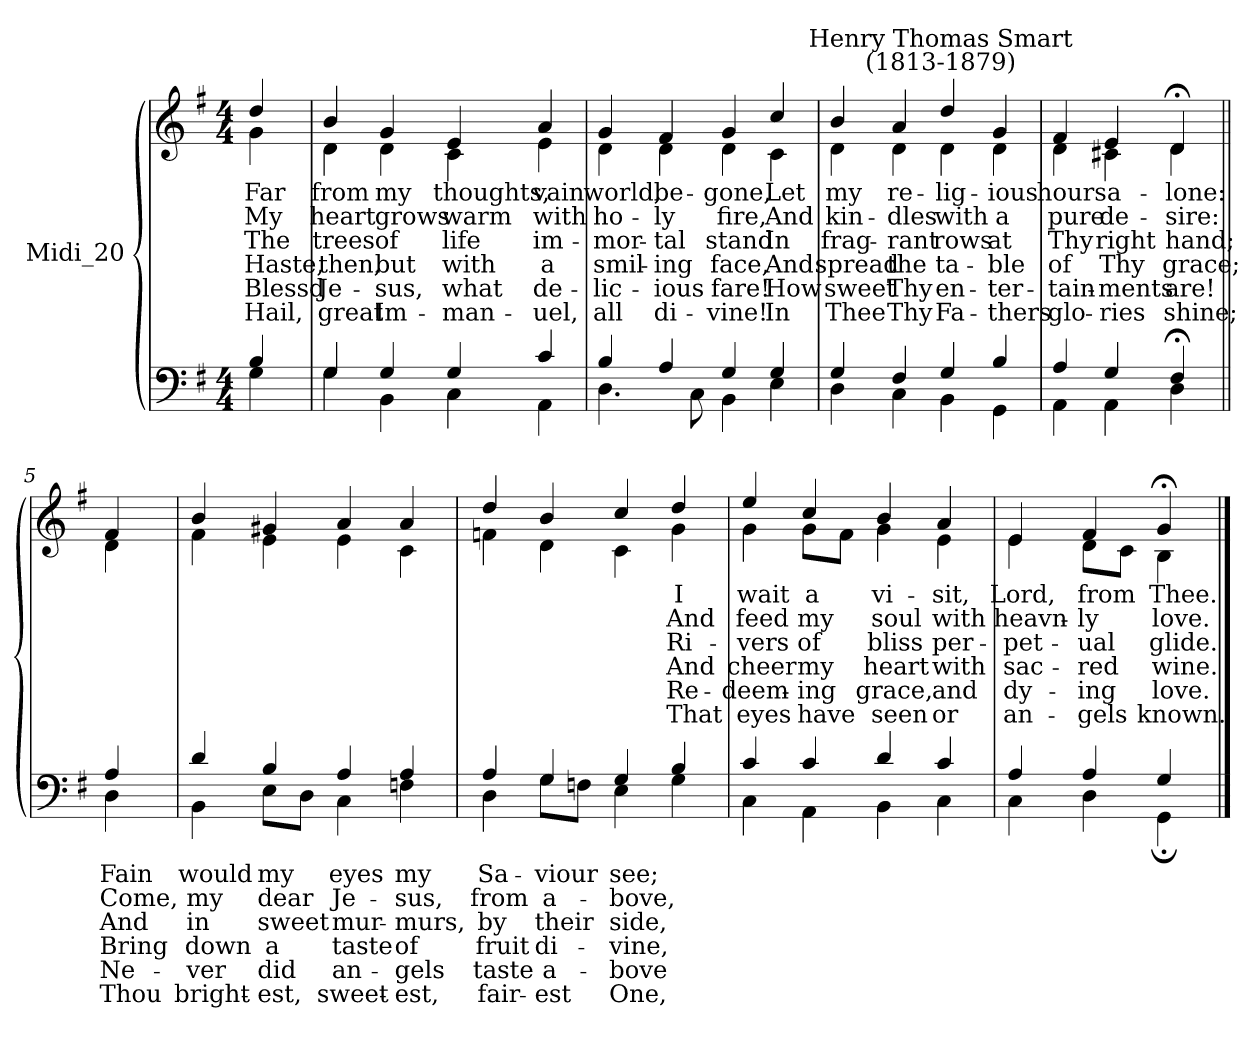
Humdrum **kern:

**kern	**text	**text	**text	**text	**text	**text	**kern	**text	**text	**text	**text	**text	**text
*part2	*part2	*part2	*part2	*part2	*part2	*part2	*part1	*part1	*part1	*part1	*part1	*part1	*part1
*staff2	*staff2	*staff2	*staff2	*staff2	*staff2	*staff2	*staff1	*staff1	*staff1	*staff1	*staff1	*staff1	*staff1
*I"Midi_20	*	*	*	*	*	*	*I"Midi_20	*	*	*	*	*	*
*clefF4	*	*	*	*	*	*	*clefG2	*	*	*	*	*	*
*k[f#]	*	*	*	*	*	*	*k[f#]	*	*	*	*	*	*
*G:	*	*	*	*	*	*	*G:	*	*	*	*	*	*
*M4/4	*	*	*	*	*	*	*M4/4	*	*	*	*	*	*
=	=	=	=	=	=	=	=	=	=	=	=	=	=
*^	*	*	*	*	*	*	*	*	*	*	*	*	*
!	!	!	!	!	!	!	!	!LO:TX:a:cj:t=Far from my thoughts, vain world, begone	!	!	!	!	!	!
!	!	!	!	!	!	!	!	!LO:TX:a:cj:t=Isaac Watts\n(1674-1748)	!	!	!	!	!	!
!	!	!	!	!	!	!	!	!LO:TX:a:t=Hampton 88. 88 (L.M.)	!	!	!	!	!	!
!	!	!	!	!	!	!	!	!	!LO:LY:b	!LO:LY:b	!LO:LY:b	!LO:LY:b	!LO:LY:b	!LO:LY:b
*	*	*	*	*	*	*	*	*^	*	*	*	*	*	*
4B/	4G\	.	.	.	.	.	.	4dd/	4g\	Far	My	The	Haste,	Blessd	Hail,
=1	=1	=1	=1	=1	=1	=1	=1	=1	=1	=1	=1	=1	=1	=1	=1
!	!	!	!	!	!	!	!	!	!	!LO:LY:b	!LO:LY:b	!LO:LY:b	!LO:LY:b	!LO:LY:b	!LO:LY:b
4G/	4G\	.	.	.	.	.	.	4b/	4d\	from	heart	trees	then,	Je-	-great
!	!	!	!	!	!	!	!	!	!	!LO:LY:b	!LO:LY:b	!LO:LY:b	!LO:LY:b	!LO:LY:b	!LO:LY:b
4G/	4BB\	.	.	.	.	.	.	4g/	4d\	my	grows	of	but	sus,	Im-
!	!	!	!	!	!	!	!	!	!	!LO:LY:b	!LO:LY:b	!LO:LY:b	!LO:LY:b	!LO:LY:b	!LO:LY:b
4G/	4C\	.	.	.	.	.	.	4e/	4c\	-thoughts,	warm	life	with	what	man-
!	!	!	!	!	!	!	!	!	!	!LO:LY:b	!LO:LY:b	!LO:LY:b	!LO:LY:b	!LO:LY:b	!LO:LY:b
4c/	4AA\	.	.	.	.	.	.	4a/	4e\	-vain	with	im-	-a	de-	-uel,
=2	=2	=2	=2	=2	=2	=2	=2	=2	=2	=2	=2	=2	=2	=2	=2
!	!	!	!	!	!	!	!	!	!	!LO:LY:b	!LO:LY:b	!LO:LY:b	!LO:LY:b	!LO:LY:b	!LO:LY:b
4B/	4.D\	.	.	.	.	.	.	4g/	4d\	world,	ho-	-mor-	-smil-	-lic-	-all
!	!	!	!	!	!	!	!	!	!	!LO:LY:b	!LO:LY:b	!LO:LY:b	!LO:LY:b	!LO:LY:b	!LO:LY:b
4A/	.	.	.	.	.	.	.	4f#/	4d\	be-	-ly	tal	ing	ious	di-
.	8C\	.	.	.	.	.	.	.	.	.	.	.	.	.	.
!	!	!	!	!	!	!	!	!	!	!LO:LY:b	!LO:LY:b	!LO:LY:b	!LO:LY:b	!LO:LY:b	!LO:LY:b
4G/	4BB\	.	.	.	.	.	.	4g/	4d\	-gone,	fire,	stand	face,	fare!	vine!
!	!	!	!	!	!	!	!	!	!	!LO:LY:b	!LO:LY:b	!LO:LY:b	!LO:LY:b	!LO:LY:b	!LO:LY:b
4G/	4E\	.	.	.	.	.	.	4cc/	4c\	Let	And	In	And	How	In
=3	=3	=3	=3	=3	=3	=3	=3	=3	=3	=3	=3	=3	=3	=3	=3
!	!	!	!	!	!	!	!	!	!	!LO:LY:b	!LO:LY:b	!LO:LY:b	!LO:LY:b	!LO:LY:b	!LO:LY:b
4G/	4D\	.	.	.	.	.	.	4b/	4d\	my	kin-	-frag-	-spread	sweet	Thee
!	!	!	!	!	!	!	!	!	!	!LO:LY:b	!LO:LY:b	!LO:LY:b	!LO:LY:b	!LO:LY:b	!LO:LY:b
4F#/	4C\	.	.	.	.	.	.	4a/	4d\	re-	-dles	rant	the	Thy	Thy
!	!	!	!	!	!	!	!	!LO:TX:a:cj:t=Henry Thomas Smart\n(1813-1879)	!	!	!	!	!	!	!
!	!	!	!	!	!	!	!	!	!	!LO:LY:b	!LO:LY:b	!LO:LY:b	!LO:LY:b	!LO:LY:b	!LO:LY:b
4G/	4BB\	.	.	.	.	.	.	4dd/	4d\	lig-	-with	rows	ta-	-en-	-Fa-
!	!	!	!	!	!	!	!	!	!	!LO:LY:b	!LO:LY:b	!LO:LY:b	!LO:LY:b	!LO:LY:b	!LO:LY:b
4B/	4GG\	.	.	.	.	.	.	4g/	4d\	-ious	a	at	ble	ter-	-thers
=4	=4	=4	=4	=4	=4	=4	=4	=4	=4	=4	=4	=4	=4	=4	=4
!	!	!	!	!	!	!	!	!	!	!LO:LY:b	!LO:LY:b	!LO:LY:b	!LO:LY:b	!LO:LY:b	!LO:LY:b
4A/	4AA\	.	.	.	.	.	.	4f#/	4d\	hours	pure	Thy	of	tain-	-glo-
!	!	!	!	!	!	!	!	!	!	!LO:LY:b	!LO:LY:b	!LO:LY:b	!LO:LY:b	!LO:LY:b	!LO:LY:b
4G/	4AA\	.	.	.	.	.	.	4e/	4c#X\	-a-	-de-	-right	Thy	ments	ries
!	!	!	!	!	!	!	!	!	!	!LO:LY:b	!LO:LY:b	!LO:LY:b	!LO:LY:b	!LO:LY:b	!LO:LY:b
4F#;</	4D\	.	.	.	.	.	.	4d;</	4d\	lone:	sire:	hand;	grace;	are!	shine;
!!LO:LB:g=z	!!
=5||	=5||	=5||	=5||	=5||	=5||	=5||	=5||	=5||	=5||	=5||	=5||	=5||	=5||	=5||	=5||
!	!	!LO:LY:a	!LO:LY:a	!LO:LY:a	!LO:LY:a	!LO:LY:a	!LO:LY:a	!	!	!	!	!	!	!	!
4A/	4D\	Fain	Come,	And	Bring	Ne-	-Thou	4f#/	4d\	.	.	.	.	.	.
=6	=6	=6	=6	=6	=6	=6	=6	=6	=6	=6	=6	=6	=6	=6	=6
!	!	!LO:LY:a	!LO:LY:a	!LO:LY:a	!LO:LY:a	!LO:LY:a	!LO:LY:a	!	!	!	!	!	!	!	!
4d/	4BB\	would	my	in	down	ver	bright-	4b/	4f#\	.	.	.	.	.	.
!	!	!LO:LY:a	!LO:LY:a	!LO:LY:a	!LO:LY:a	!LO:LY:a	!LO:LY:a	!	!	!	!	!	!	!	!
4B/	8E\L	-my	dear	sweet	a	did	est,	4g#X/	4e\	.	.	.	.	.	.
.	8D\J	.	.	.	.	.	.	.	.	.	.	.	.	.	.
!	!	!LO:LY:a	!LO:LY:a	!LO:LY:a	!LO:LY:a	!LO:LY:a	!LO:LY:a	!	!	!	!	!	!	!	!
4A/	4C\	eyes	Je-	-mur-	-taste	an-	-sweet-	4a/	4e\	.	.	.	.	.	.
!	!	!LO:LY:a	!LO:LY:a	!LO:LY:a	!LO:LY:a	!LO:LY:a	!LO:LY:a	!	!	!	!	!	!	!	!
4A/	4Fn\	-my	sus,	murs,	of	gels	est,	4a/	4c\	.	.	.	.	.	.
=7	=7	=7	=7	=7	=7	=7	=7	=7	=7	=7	=7	=7	=7	=7	=7
!	!	!LO:LY:a	!LO:LY:a	!LO:LY:a	!LO:LY:a	!LO:LY:a	!LO:LY:a	!	!	!	!	!	!	!	!
4A/	4D\	Sa-	-from	by	fruit	taste	fair-	4dd/	4fn\	.	.	.	.	.	.
!	!	!LO:LY:a	!LO:LY:a	!LO:LY:a	!LO:LY:a	!LO:LY:a	!LO:LY:a	!	!	!	!	!	!	!	!
4G/	8G\L	-viour	a-	their	di-	a-	est	4b/	4d\	.	.	.	.	.	.
.	8Fn\J	.	.	.	.	.	.	.	.	.	.	.	.	.	.
!	!	!LO:LY:a	!LO:LY:a	!LO:LY:a	!LO:LY:a	!LO:LY:a	!LO:LY:a	!	!	!	!	!	!	!	!
4G/	4E\	see;	bove,	side,	vine,	bove	One,	4cc/	4c\	.	.	.	.	.	.
!	!	!	!	!	!	!	!	!	!	!LO:LY:b	!LO:LY:b	!LO:LY:b	!LO:LY:b	!LO:LY:b	!LO:LY:b
4B/	4G\	.	.	.	.	.	.	4dd/	4g\	I	And	Ri-	-And	Re-	-That
=8	=8	=8	=8	=8	=8	=8	=8	=8	=8	=8	=8	=8	=8	=8	=8
!	!	!	!	!	!	!	!	!	!	!LO:LY:b	!LO:LY:b	!LO:LY:b	!LO:LY:b	!LO:LY:b	!LO:LY:b
4c/	4C\	.	.	.	.	.	.	4ee/	4g\	wait	feed	vers	cheer	deem-	-eyes
!	!	!	!	!	!	!	!	!	!	!LO:LY:b	!LO:LY:b	!LO:LY:b	!LO:LY:b	!LO:LY:b	!LO:LY:b
4c/	4AA\	.	.	.	.	.	.	4cc/	8g\L	a	my	of	my	ing	have
.	.	.	.	.	.	.	.	.	8f#\J	.	.	.	.	.	.
!	!	!	!	!	!	!	!	!	!	!LO:LY:b	!LO:LY:b	!LO:LY:b	!LO:LY:b	!LO:LY:b	!LO:LY:b
4d/	4BB\	.	.	.	.	.	.	4b/	4g\	vi-	-soul	bliss	heart	grace,	seen
!	!	!	!	!	!	!	!	!	!	!LO:LY:b	!LO:LY:b	!LO:LY:b	!LO:LY:b	!LO:LY:b	!LO:LY:b
4c/	4C\	.	.	.	.	.	.	4a/	4e\	sit,	with	per-	-with	and	or
=9	=9	=9	=9	=9	=9	=9	=9	=9	=9	=9	=9	=9	=9	=9	=9
!	!	!	!	!	!	!	!	!	!	!LO:LY:b	!LO:LY:b	!LO:LY:b	!LO:LY:b	!LO:LY:b	!LO:LY:b
4A/	4C\	.	.	.	.	.	.	4e/	4e\	Lord,	heavn-	-pet-	-sac-	-dy-	-an-
!	!	!	!	!	!	!	!	!	!	!LO:LY:b	!LO:LY:b	!LO:LY:b	!LO:LY:b	!LO:LY:b	!LO:LY:b
4A/	4D\	.	.	.	.	.	.	4f#/	8d\L	-from	ly	ual	red	ing	gels
.	.	.	.	.	.	.	.	.	8c\J	.	.	.	.	.	.
!	!	!	!	!	!	!	!	!	!	!LO:LY:b	!LO:LY:b	!LO:LY:b	!LO:LY:b	!LO:LY:b	!LO:LY:b
4G/	4GG;<\	.	.	.	.	.	.	4g;</	4B\	Thee.	love.	glide.	wine.	love.	known.
*v	*v	*	*	*	*	*	*	*	*	*	*	*	*	*	*
*	*	*	*	*	*	*	*v	*v	*	*	*	*	*	*
==	==	==	==	==	==	==	==	==	==	==	==	==	==
*-	*-	*-	*-	*-	*-	*-	*-	*-	*-	*-	*-	*-	*-
